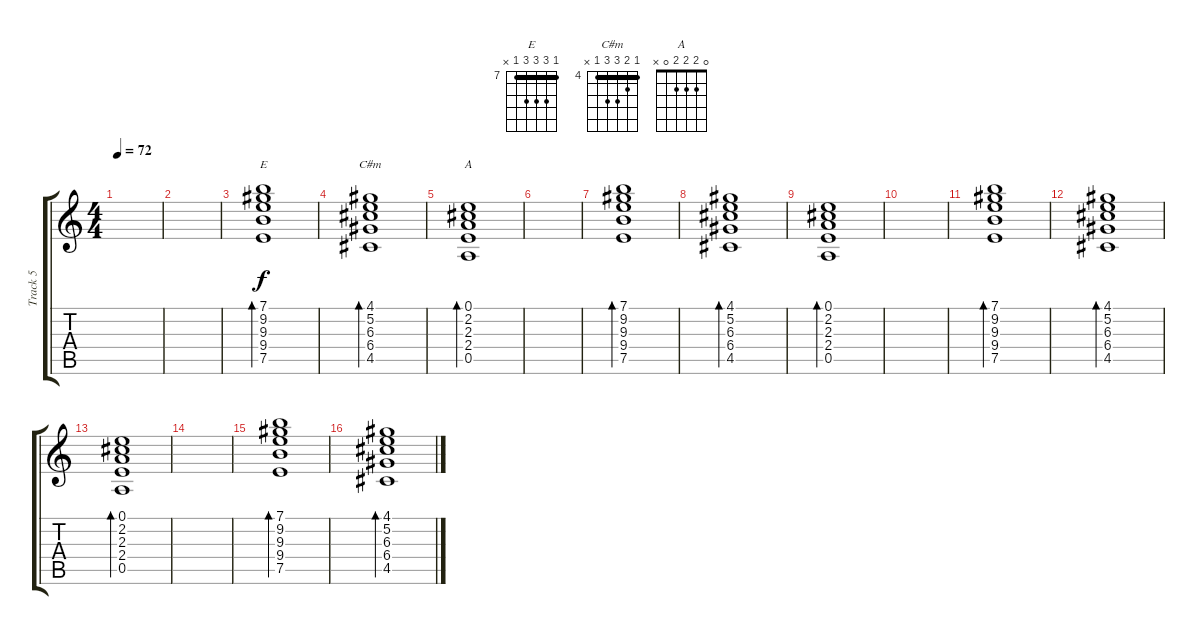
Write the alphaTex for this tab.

\track ("Track 5" "Track 5") {instrument acousticguitarsteel}
\staff {score tabs}
\tuning (E4 B3 G3 D3 A2 E2) {hide}
\chord ("E" 7 9 9 9 7 x) {firstfret 7 barre 7}
\chord ("C#m" 4 5 6 6 4 x) {firstfret 4 barre 4}
\chord ("A" 0 2 2 2 0 x)
\ts (4 4)
\tempo 72
\clef g2
\ks c
|
|
(7.1 9.2 9.3 9.4 7.5).1{bd 120 ch "E"} |
(4.1 5.2 6.3 6.4 4.5).1{bd 120 ch "C#m"} |
(0.1 2.2 2.3 2.4 0.5).1{bd 120 ch "A"} |
|
(7.1 9.2 9.3 9.4 7.5).1{bd 120} |
(4.1 5.2 6.3 6.4 4.5).1{bd 120} |
(0.1 2.2 2.3 2.4 0.5).1{bd 120} |
|
(7.1 9.2 9.3 9.4 7.5).1{bd 120} |
(4.1 5.2 6.3 6.4 4.5).1{bd 120} |
(0.1 2.2 2.3 2.4 0.5).1{bd 120} |
|
(7.1 9.2 9.3 9.4 7.5).1{bd 120} |
(4.1 5.2 6.3 6.4 4.5).1{bd 120}
